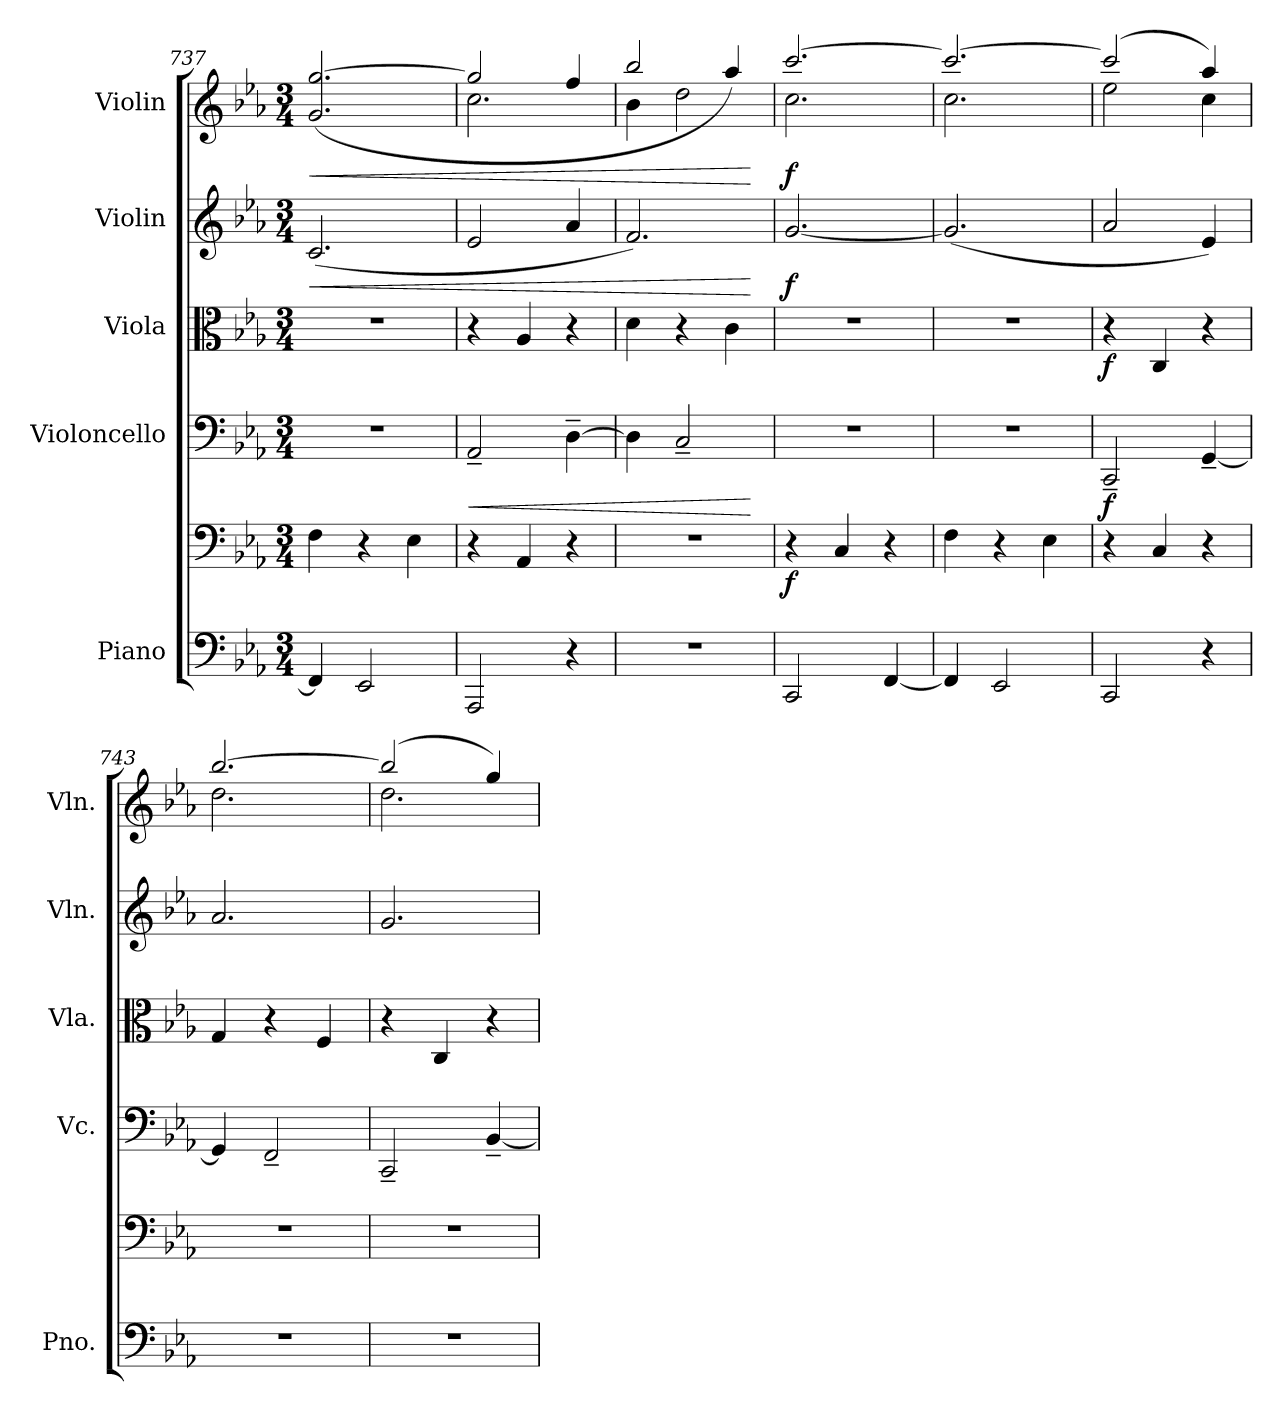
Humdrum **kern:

**kern	**kern	**dynam	**kern	**dynam	**kern	**dynam	**kern	**dynam	**kern	**dynam
*part5	*part5	*part5	*part4	*part4	*part3	*part3	*part2	*part2	*part1	*part1
*staff6	*staff5	*staff5/6	*staff4	*staff4	*staff3	*staff3	*staff2	*staff2	*staff1	*staff1
*I"Piano	*	*	*I"Violoncello	*	*I"Viola	*	*I"Violin	*	*I"Violin	*
*I'Pno.	*	*	*I'Vc.	*	*I'Vla.	*	*I'Vln.	*	*I'Vln.	*
*clefF4	*clefF4	*	*clefF4	*	*clefC3	*	*clefG2	*	*clefG2	*
*k[b-e-a-]	*k[b-e-a-]	*	*k[b-e-a-]	*	*k[b-e-a-]	*	*k[b-e-a-]	*	*k[b-e-a-]	*
*M3/4	*M3/4	*	*M3/4	*	*M3/4	*	*M3/4	*	*M3/4	*
=737	=737	=737	=737	=737	=737	=737	=737	=737	=737	=737
!	!	!	!	!	!	!	!	!LO:HP:b	!	!LO:HP:b
4FF/]	4F\	.	2.r	.	2.r	.	(2.c/	<	(2.g/ [2.gg/	<
2EE-/	4r	.	.	.	.	.	.	.	.	.
.	4E-\	.	.	.	.	.	.	.	.	.
=738	=738	=738	=738	=738	=738	=738	=738	=738	=738	=738
!	!	!	!	!LO:HP:b	!	!	!	!	!	!
*	*	*	*	*	*	*	*	*	*^	*
2AAA-/	4r	.	2AA-~/	<	4r	.	2e-/	.	2gg/]	2.cc\	.
.	4AA-/	.	.	.	4A-/	.	.	.	.	.	.
4r	4r	.	[4D~\	.	4r	.	4a-/	.	4ff/	.	.
=739	=739	=739	=739	=739	=739	=739	=739	=739	=739	=739	=739
2.r	2.r	.	4D\]	.	4d\	.	2.f/)	.	2bb-/	4b-\	.
.	.	.	2C~/	.	4r	.	.	.	.	2dd\	.
.	.	.	.	.	4c\	.	.	.	4aa-/)	.	.
*	*	*	*	*	*	*	*	*	*v	*v	*
.	.	.	.	[	.	.	.	[	.	[
=740	=740	=740	=740	=740	=740	=740	=740	=740	=740	=740
*	*	*	*	*	*	*	*	*	*^	*
!	!	!LO:DY:b	!	!	!	!	!	!LO:DY:b	!	!	!LO:DY:b
2CC/	4r	f	2.r	.	2.r	.	[2.g/	f	[2.ccc/	2.cc\	f
.	4C/	.	.	.	.	.	.	.	.	.	.
[4FF/	4r	.	.	.	.	.	.	.	.	.	.
=741	=741	=741	=741	=741	=741	=741	=741	=741	=741	=741	=741
4FF/]	4F\	.	2.r	.	2.r	.	(2.g/]	.	2.ccc/_	2.cc\	.
2EE-/	4r	.	.	.	.	.	.	.	.	.	.
.	4E-\	.	.	.	.	.	.	.	.	.	.
=742	=742	=742	=742	=742	=742	=742	=742	=742	=742	=742	=742
!	!	!	!	!LO:DY:b	!	!LO:DY:b	!	!	!	!	!
2CC/	4r	.	2CC~/	f	4r	f	2a-/	.	(2ccc/]	2ee-\	.
.	4C/	.	.	.	4C/	.	.	.	.	.	.
4r	4r	.	[4GG~/	.	4r	.	4e-/)	.	4aa-/)	4cc\	.
=743	=743	=743	=743	=743	=743	=743	=743	=743	=743	=743	=743
2.r	2.r	.	4GG/]	.	4G/	.	2.a-/	.	[2.bb-/	2.dd\	.
.	.	.	2FF~/	.	4r	.	.	.	.	.	.
.	.	.	.	.	4F/	.	.	.	.	.	.
=744	=744	=744	=744	=744	=744	=744	=744	=744	=744	=744	=744
2.r	2.r	.	2CC~/	.	4r	.	2.g/	.	(2bb-/]	2.dd\	.
.	.	.	.	.	4C/	.	.	.	.	.	.
.	.	.	[4BB-~/	.	4r	.	.	.	4gg/)	.	.
*	*	*	*	*	*	*	*	*	*v	*v	*
=	=	=	=	=	=	=	=	=	=	=
*-	*-	*-	*-	*-	*-	*-	*-	*-	*-	*-
